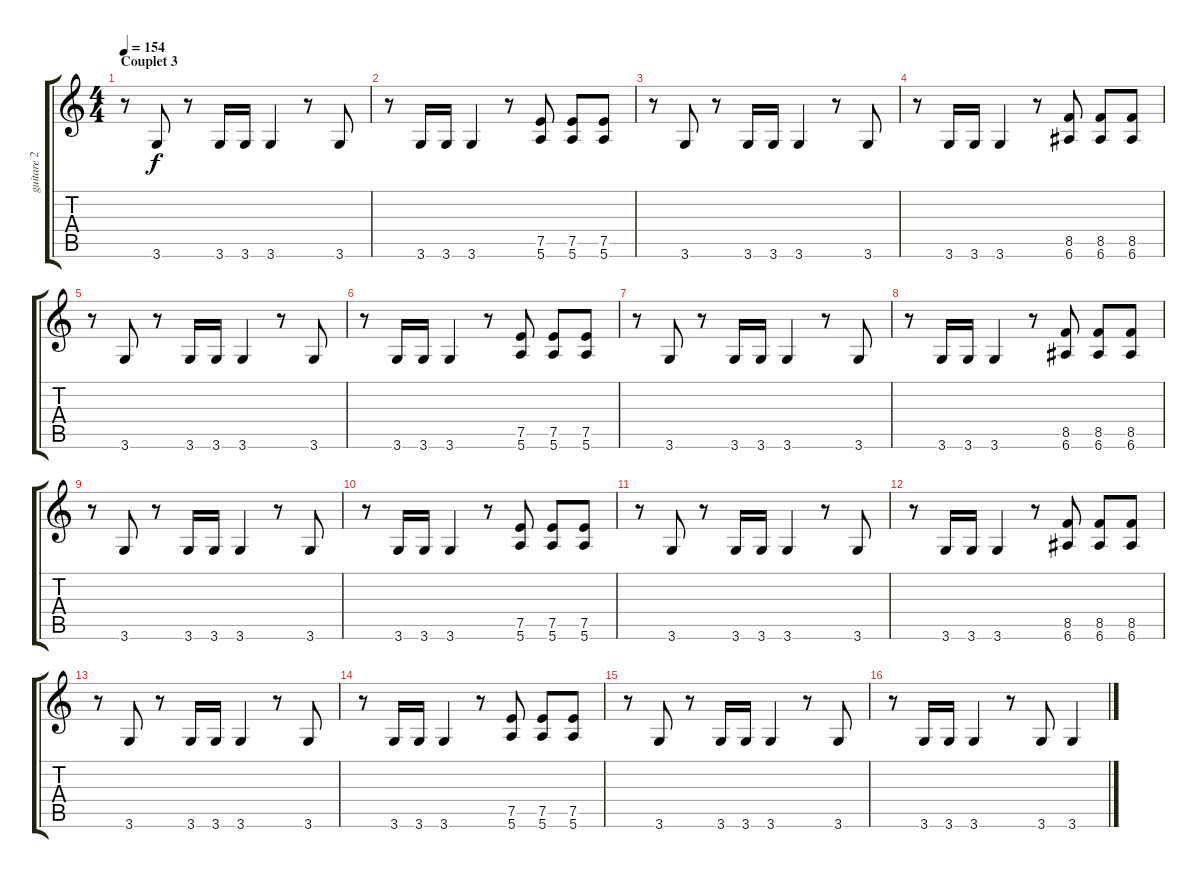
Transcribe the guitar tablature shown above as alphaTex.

\track ("guitare 2" "guitare 2") {instrument overdrivenguitar}
\staff {score tabs}
\tuning (E4 B3 G3 D3 A2 E2) {hide}
\ts (4 4)
\section ("" "Couplet 3")
\tempo 154
\clef g2
\ks c
r.8{dy f instrument electricguitarmuted} 3.6.8 r.8 3.6.16 3.6.16 3.6.4 r.8 3.6.8 |
r.8 3.6.16 3.6.16 3.6.4 r.8 (7.5 5.6).8 (7.5 5.6).8 (7.5 5.6).8 |
r.8 3.6.8 r.8 3.6.16 3.6.16 3.6.4 r.8 3.6.8 |
r.8 3.6.16 3.6.16 3.6.4 r.8 (8.5 6.6).8 (8.5 6.6).8 (8.5 6.6).8 |
r.8{instrument electricguitarmuted} 3.6.8 r.8 3.6.16 3.6.16 3.6.4 r.8 3.6.8 |
r.8 3.6.16 3.6.16 3.6.4 r.8 (7.5 5.6).8 (7.5 5.6).8 (7.5 5.6).8 |
r.8 3.6.8 r.8 3.6.16 3.6.16 3.6.4 r.8 3.6.8 |
r.8 3.6.16 3.6.16 3.6.4 r.8 (8.5 6.6).8 (8.5 6.6).8 (8.5 6.6).8 |
r.8{instrument electricguitarmuted} 3.6.8 r.8 3.6.16 3.6.16 3.6.4 r.8 3.6.8 |
r.8 3.6.16 3.6.16 3.6.4 r.8 (7.5 5.6).8 (7.5 5.6).8 (7.5 5.6).8 |
r.8 3.6.8 r.8 3.6.16 3.6.16 3.6.4 r.8 3.6.8 |
r.8 3.6.16 3.6.16 3.6.4 r.8 (8.5 6.6).8 (8.5 6.6).8 (8.5 6.6).8 |
r.8{instrument electricguitarmuted} 3.6.8 r.8 3.6.16 3.6.16 3.6.4 r.8 3.6.8 |
r.8 3.6.16 3.6.16 3.6.4 r.8 (7.5 5.6).8 (7.5 5.6).8 (7.5 5.6).8 |
r.8 3.6.8 r.8 3.6.16 3.6.16 3.6.4 r.8 3.6.8 |
r.8 3.6.16 3.6.16 3.6.4 r.8 3.6.8 3.6.4
